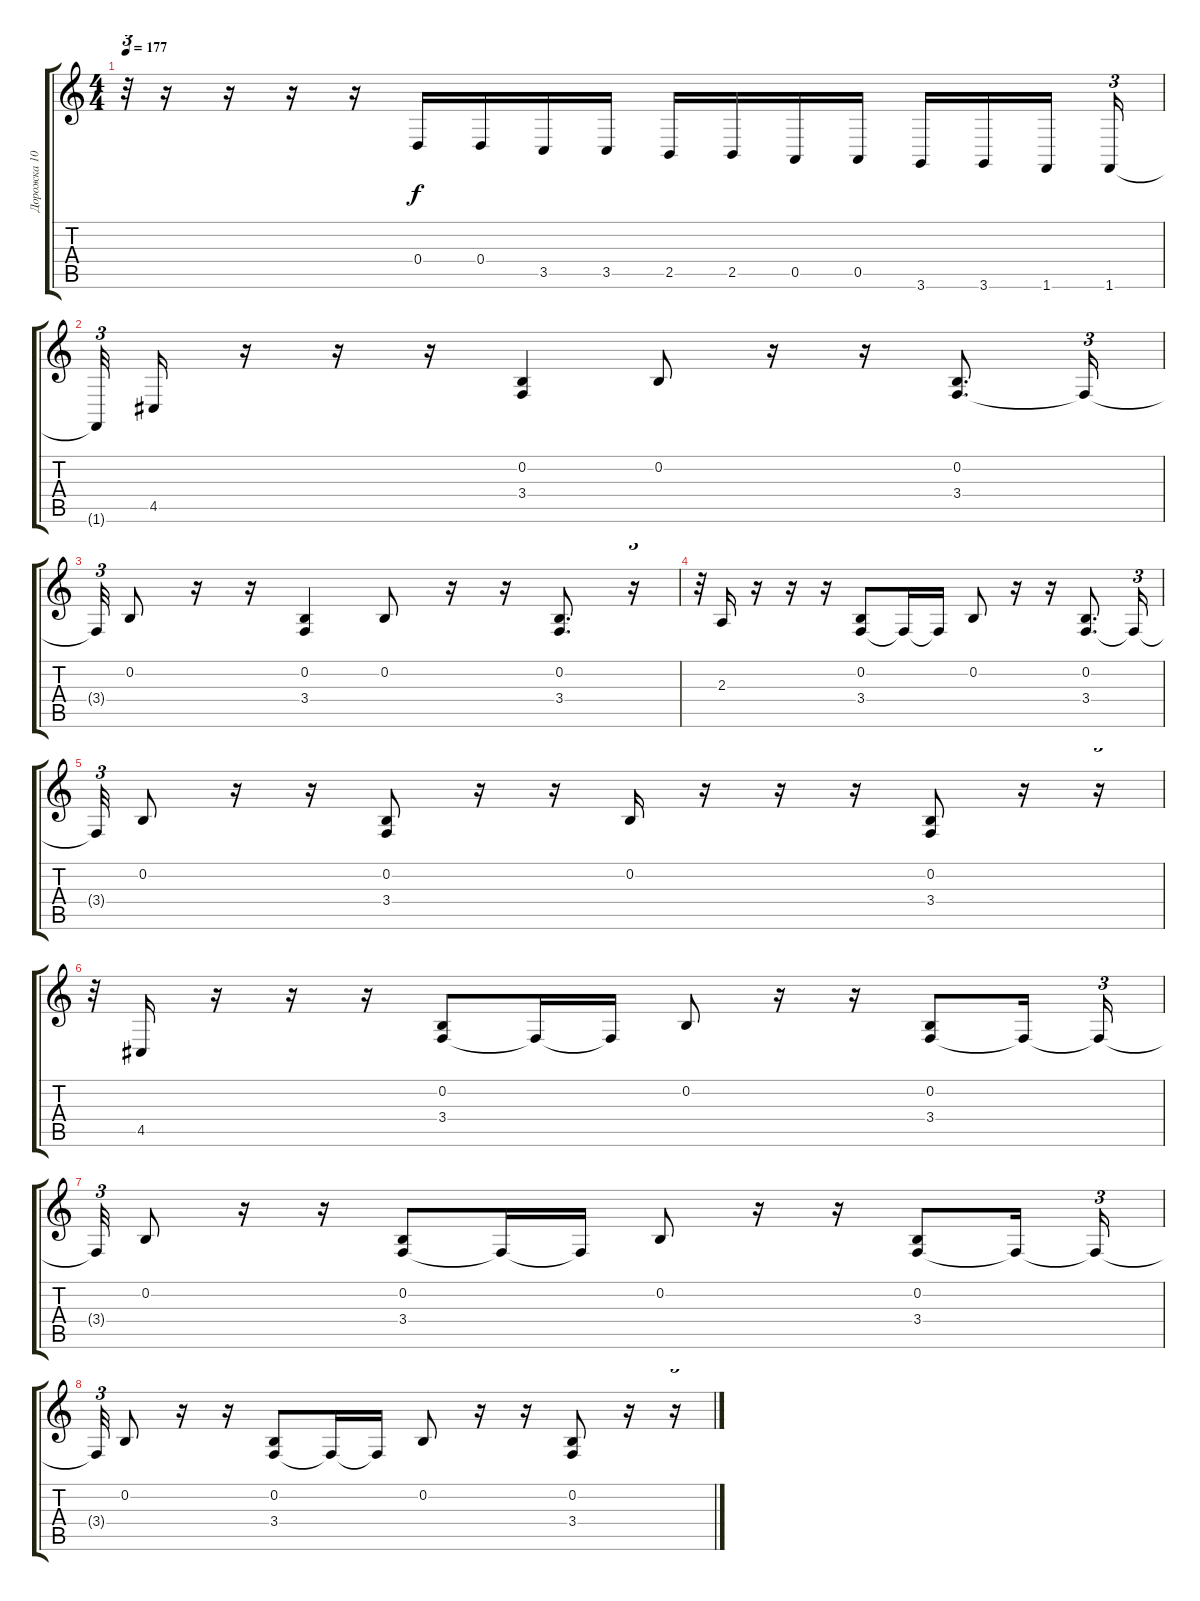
\track ("Дорожка 10" "Дорожка 10") {instrument drawbarorgan}
\staff {score tabs}
\tuning (E4 B3 G3 D3 A2 E2) {hide}
\ts (4 4)
\tempo 177
\clef g2
\ks c
r.32{tu (3 2) dy f} r.16 r.16 r.16 r.16 0.4.16 0.4.16 3.5.16 3.5.16 2.5.16 2.5.16 0.5.16 0.5.16 3.6.16 3.6.16 1.6.16{beam splitsecondary} 1.6.16{tu (3 2)} |
1.6{t}.32{tu (3 2)} 4.5.16 r.16 r.16 r.16 (0.2 3.4).4 0.2.8 r.16 r.16 (0.2 3.4).8{d} 3.4{t}.16{tu (3 2)} |
3.4{t}.32{tu (3 2)} 0.2.8 r.16 r.16 (0.2 3.4).4 0.2.8 r.16 r.16 (0.2 3.4).8{d} r.16{tu (3 2)} |
r.32{tu (3 2)} 2.3.16 r.16 r.16 r.16 (0.2 3.4).8 3.4{t}.16 3.4{t}.16 0.2.8 r.16 r.16 (0.2 3.4).8{d} 3.4{t}.16{tu (3 2)} |
3.4{t}.32{tu (3 2)} 0.2.8 r.16 r.16 (0.2 3.4).8 r.16 r.16 0.2.16 r.16 r.16 r.16 (0.2 3.4).8 r.16 r.16{tu (3 2)} |
r.32{tu (3 2)} 4.5.16 r.16 r.16 r.16 (0.2 3.4).8 3.4{t}.16 3.4{t}.16 0.2.8 r.16 r.16 (0.2 3.4).8 3.4{t}.16 3.4{t}.16{tu (3 2)} |
3.4{t}.32{tu (3 2)} 0.2.8 r.16 r.16 (0.2 3.4).8 3.4{t}.16 3.4{t}.16 0.2.8 r.16 r.16 (0.2 3.4).8 3.4{t}.16 3.4{t}.16{tu (3 2)} |
3.4{t}.32{tu (3 2)} 0.2.8 r.16 r.16 (0.2 3.4).8 3.4{t}.16 3.4{t}.16 0.2.8 r.16 r.16 (0.2 3.4).8 r.16 r.16{tu (3 2)}
